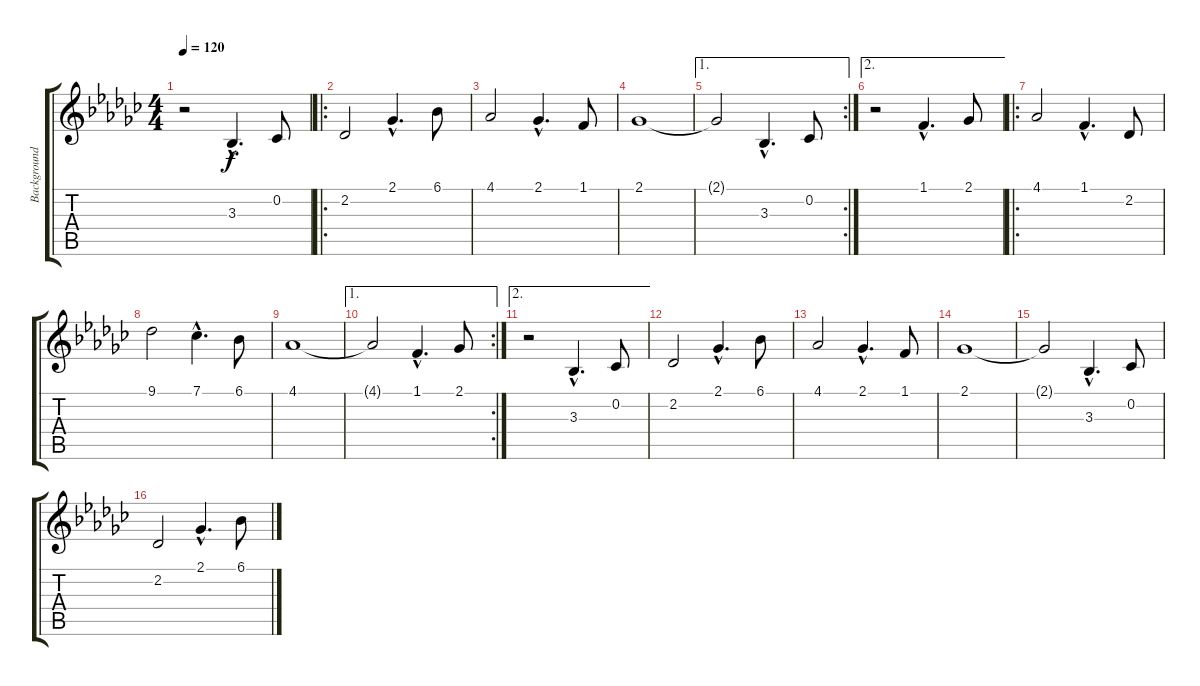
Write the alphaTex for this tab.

\track ("Background" "Background") {instrument pad8sweep}
\staff {score tabs}
\tuning (E4 B3 G3 D3 A2 E2) {hide}
\ts (4 4)
\tempo 120
\clef g2
\ks gb
r.2{dy f instrument pad8sweep} 3.3{hac}.4{d} 0.2.8 |
\ro
2.2.2 2.1{hac}.4{d} 6.1.8 |
4.1.2 2.1{hac}.4{d} 1.1.8 |
2.1.1 |
\ae 1
\rc 2
2.1{t}.2 3.3{hac}.4{d} 0.2.8 |
\ae 2
r.2 1.1{hac}.4{d} 2.1.8 |
\ro
4.1.2 1.1{hac}.4{d} 2.2.8 |
9.1.2 7.1{hac}.4{d} 6.1.8 |
4.1.1 |
\ae 1
\rc 2
4.1{t}.2 1.1{hac}.4{d} 2.1.8 |
\ae 2
r.2 3.3{hac}.4{d} 0.2.8 |
2.2.2 2.1{hac}.4{d} 6.1.8 |
4.1.2 2.1{hac}.4{d} 1.1.8 |
2.1.1 |
2.1{t}.2 3.3{hac}.4{d} 0.2.8 |
2.2.2 2.1{hac}.4{d} 6.1.8
